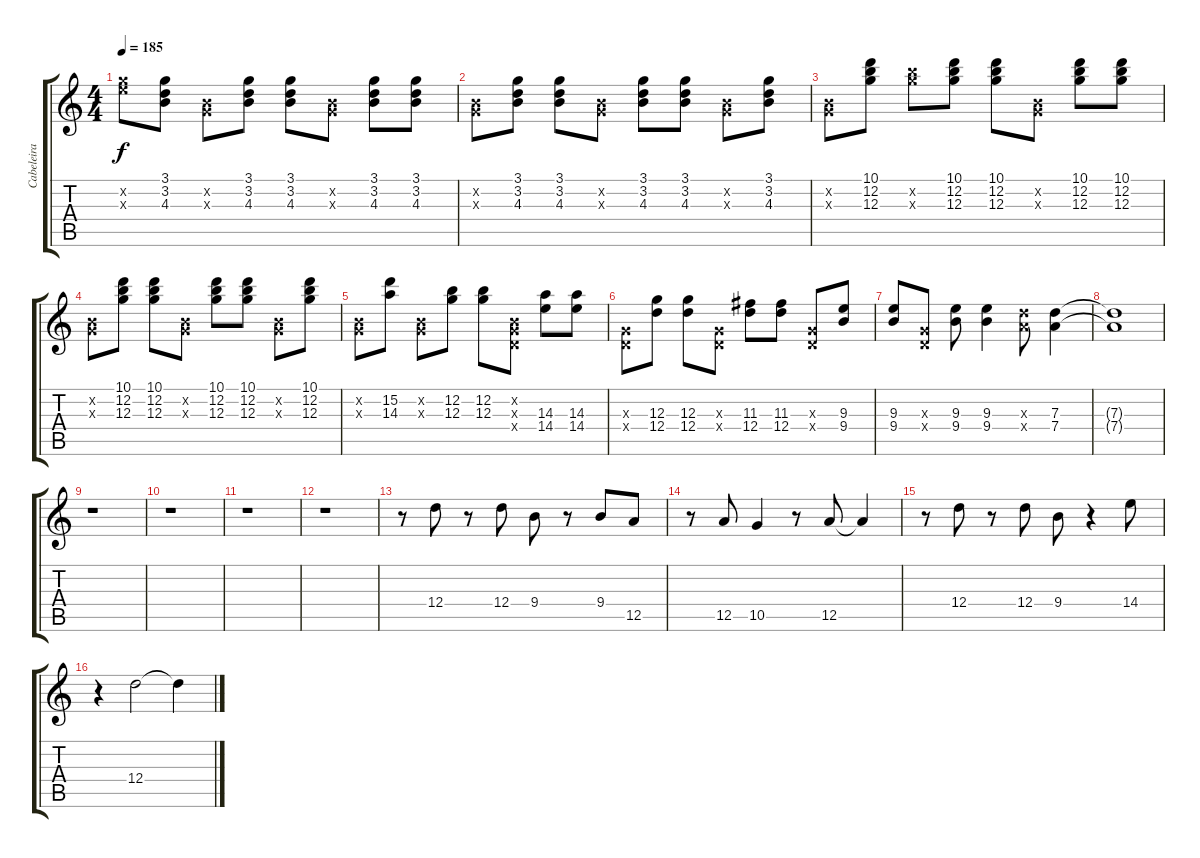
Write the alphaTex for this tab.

\track ("Cabeleira" "Cabeleira") {instrument electricguitarjazz}
\staff {score tabs}
\tuning (E4 B3 G3 D3 A2 E2) {hide}
\ts (4 4)
\tempo 185
\clef g2
\ks c
(8.2{x} 9.3{x}).8{dy f} (3.1 3.2 4.3).8 (0.2{x} 0.3{x}).8 (3.1 3.2 4.3).8 (3.1 3.2 4.3).8 (0.2{x} 0.3{x}).8 (3.1 3.2 4.3).8 (3.1 3.2 4.3).8 |
(0.2{x} 0.3{x}).8 (3.1 3.2 4.3).8 (3.1 3.2 4.3).8 (0.2{x} 0.3{x}).8 (3.1 3.2 4.3).8 (3.1 3.2 4.3).8 (0.2{x} 0.3{x}).8 (3.1 3.2 4.3).8 |
(0.2{x} 0.3{x}).8 (10.1 12.2 12.3).8 (12.2{x} 12.3{x}).8 (10.1 12.2 12.3).8 (10.1 12.2 12.3).8 (0.2{x} 0.3{x}).8 (10.1 12.2 12.3).8 (10.1 12.2 12.3).8 |
(0.2{x} 0.3{x}).8 (10.1 12.2 12.3).8 (10.1 12.2 12.3).8 (0.2{x} 0.3{x}).8 (10.1 12.2 12.3).8 (10.1 12.2 12.3).8 (0.2{x} 0.3{x}).8 (10.1 12.2 12.3).8 |
(0.2{x} 0.3{x}).8 (15.2 14.3).8 (0.2{x} 0.3{x}).8 (12.2 12.3).8 (12.2 12.3).8 (0.2{x} 0.3{x} 0.4{x}).8 (14.3 14.4).8 (14.3 14.4).8 |
(0.3{x} 0.4{x}).8 (12.3 12.4).8 (12.3 12.4).8 (0.3{x} 0.4{x}).8 (11.3 12.4).8 (11.3 12.4).8 (0.3{x} 0.4{x}).8 (9.3 9.4).8 |
(9.3 9.4).8 (0.3{x} 0.4{x}).8 (9.3 9.4).8 (9.3 9.4).4 (7.3{x} 7.4{x}).8 (7.3 7.4).4 |
(7.3{t} 7.4{t}).1 |
r.1 |
r.1 |
r.1 |
r.1 |
r.8 12.4.8{volume 10} r.8 12.4.8 9.4.8 r.8 9.4.8 12.5.8 |
r.8 12.5.8 10.5.4 r.8 12.5.8 12.5{t}.4 |
r.8 12.4.8 r.8 12.4.8 9.4.8 r.4 14.4.8 |
r.4 12.4.2 12.4{t}.4
